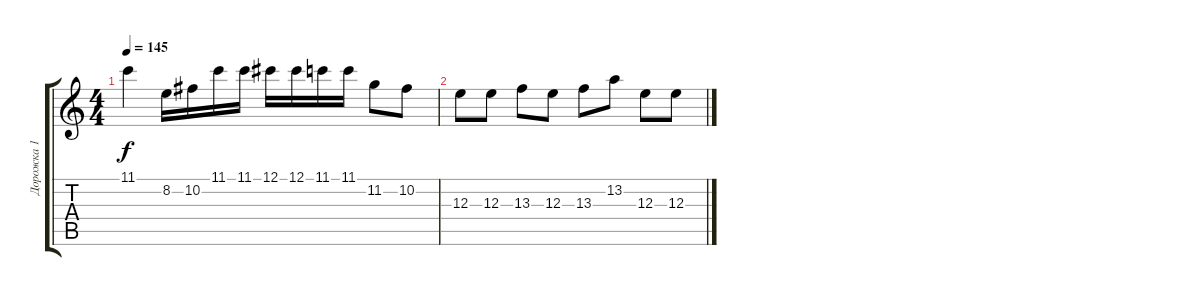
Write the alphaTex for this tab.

\track ("Дорожка 1" "Дорожка 1") {instrument distortionguitar}
\staff {score tabs}
\tuning (Db4 Ab3 E3 B2 Gb2 B1) {hide}
\ts (4 4)
\tempo 145
\clef g2
\ks c
11.1.4{dy f} 8.2.16 10.2.16 11.1.16 11.1.16 12.1.16 12.1.16 11.1.16 11.1.16 11.2.8 10.2.8 |
12.3.8 12.3.8 13.3.8 12.3.8 13.3.8 13.2.8 12.3.8 12.3.8
